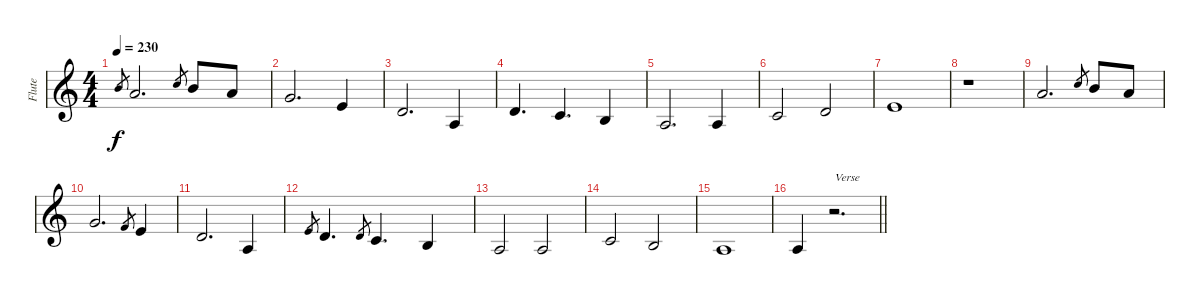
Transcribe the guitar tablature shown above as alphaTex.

\track ("Flute" "Flute") {instrument flute}
\staff {score}
\tuning (E4 B3 G3 D3 A2 E2) {hide}
\ts (4 4)
\tempo 230
\clef g2
\ks c
7.1.8{gr dy f} 5.1.2{d} 8.1.8{gr} 7.1.8 5.1.8 |
3.1.2{d} 0.1.4 |
3.2.2{d} 2.3.4 |
3.2.4{d} 1.2.4{d} 0.2.4 |
2.3.2{d} 2.3.4 |
1.2.2 3.2.2 |
0.1.1 |
r.1 |
5.1.2{d} 8.1.8{gr} 7.1.8 5.1.8 |
3.1.2{d} 1.1.8{gr} 0.1.4 |
3.2.2{d} 2.3.4 |
5.2.8{gr} 3.2.4{d} 3.2.8{gr} 1.2.4{d} 0.2.4 |
2.3.2 2.3.2 |
1.2.2 0.2.2 |
2.3.1 |
\barLineRight lightlight
2.3.4 r.2{d txt "Verse"}
